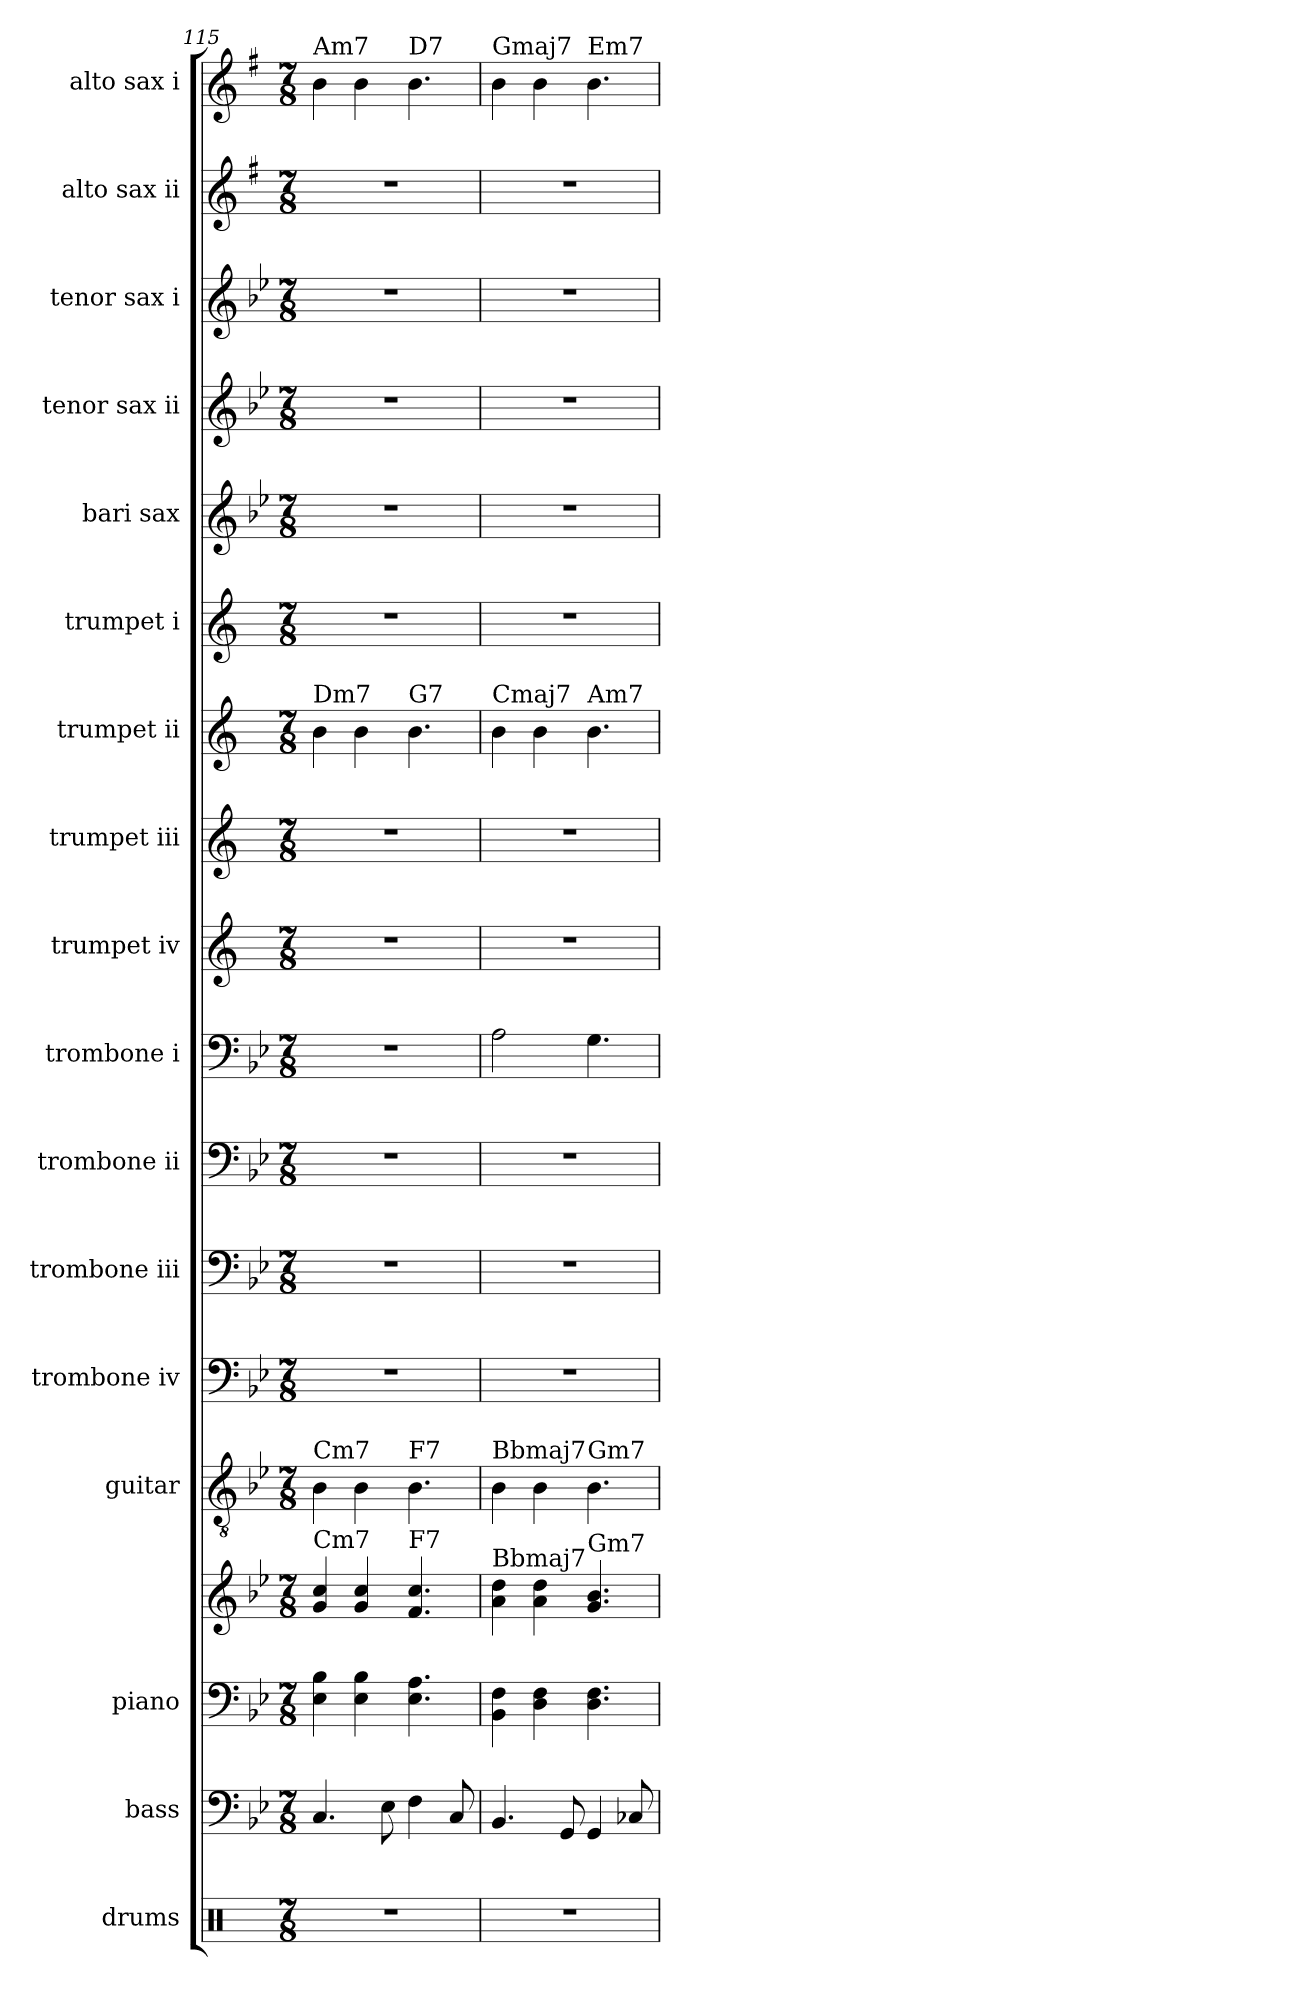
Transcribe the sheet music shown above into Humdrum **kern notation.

**kern	**kern	**kern	**kern	**kern	**kern	**kern	**kern	**kern	**kern	**kern	**kern	**kern	**kern	**kern	**kern	**kern	**kern
*part17	*part16	*part15	*part15	*part14	*part13	*part12	*part11	*part10	*part9	*part8	*part7	*part6	*part5	*part4	*part3	*part2	*part1
*staff18	*staff17	*staff16	*staff15	*staff14	*staff13	*staff12	*staff11	*staff10	*staff9	*staff8	*staff7	*staff6	*staff5	*staff4	*staff3	*staff2	*staff1
*I"drums	*I"bass	*I"piano	*	*I"guitar	*I"trombone iv	*I"trombone iii	*I"trombone ii	*I"trombone i	*I"trumpet iv	*I"trumpet iii	*I"trumpet ii	*I"trumpet i	*I"bari sax	*I"tenor sax ii	*I"tenor sax i	*I"alto sax ii	*I"alto sax i
*I'drs.	*I'bass	*I'pno.	*	*I'gtr.	*I'tbn. iv	*I'tbn. iii	*I'tbn. ii	*I'tbn. i	*I'tpt. iv	*I'tpt. iii	*I'tpt. ii	*I'tpt. i	*I'bari	*I'tenor ii	*I'tenor i	*I'alto ii	*I'alto i
*clefX	*clefF4	*clefF4	*clefG2	*clefGv2	*clefF4	*clefF4	*clefF4	*clefF4	*clefG2	*clefG2	*clefG2	*clefG2	*clefG2	*clefG2	*clefG2	*clefG2	*clefG2
*	*ITrd7c12	*	*	*	*	*	*	*	*ITrd1c2	*ITrd1c2	*ITrd1c2	*ITrd1c2	*ITrd12c21	*ITrd8c14	*ITrd8c14	*ITrd5c9	*ITrd5c9
*k[]	*k[b-e-]	*k[b-e-]	*k[b-e-]	*k[b-e-]	*k[b-e-]	*k[b-e-]	*k[b-e-]	*k[b-e-]	*k[b-e-]	*k[b-e-]	*k[b-e-]	*k[b-e-]	*k[b-e-]	*k[b-e-]	*k[b-e-]	*k[b-e-]	*k[b-e-]
*M7/8	*M7/8	*M7/8	*M7/8	*M7/8	*M7/8	*M7/8	*M7/8	*M7/8	*M7/8	*M7/8	*M7/8	*M7/8	*M7/8	*M7/8	*M7/8	*M7/8	*M7/8
=115	=115	=115	=115	=115	=115	=115	=115	=115	=115	=115	=115	=115	=115	=115	=115	=115	=115
!	!	!	!	!	!	!	!	!	!	!	!	!	!	!	!	!	!LO:TX:a:t=Am7
!	!	!	!	!	!	!	!	!	!	!	!LO:TX:a:t=Dm7	!	!	!	!	!	!
!	!	!	!	!LO:TX:a:t=Cm7	!	!	!	!	!	!	!	!	!	!	!	!	!
!	!	!	!LO:TX:a:t=Cm7	!	!	!	!	!	!	!	!	!	!	!	!	!	!
2..r	4.CC/	4E-\ 4B-\	4g/ 4cc/	4B-\	2..r	2..r	2..r	2..r	2..r	2..r	4a	2..r	2..r	2..r	2..r	2..r	4d
.	.	4E-\ 4B-\	4g/ 4cc/	4B-\	.	.	.	.	.	.	4a	.	.	.	.	.	4d
.	8EE-\	.	.	.	.	.	.	.	.	.	.	.	.	.	.	.	.
!	!	!	!	!	!	!	!	!	!	!	!	!	!	!	!	!	!LO:TX:a:t=D7
!	!	!	!	!	!	!	!	!	!	!	!LO:TX:a:t=G7	!	!	!	!	!	!
!	!	!	!	!LO:TX:a:t=F7	!	!	!	!	!	!	!	!	!	!	!	!	!
!	!	!	!LO:TX:a:t=F7	!	!	!	!	!	!	!	!	!	!	!	!	!	!
.	4FF\	4.E-\ 4.A\	4.f/ 4.cc/	4.B-\	.	.	.	.	.	.	4.a	.	.	.	.	.	4.d
.	8CC/	.	.	.	.	.	.	.	.	.	.	.	.	.	.	.	.
=116	=116	=116	=116	=116	=116	=116	=116	=116	=116	=116	=116	=116	=116	=116	=116	=116	=116
!	!	!	!	!	!	!	!	!	!	!	!	!	!	!	!	!	!LO:TX:a:t=Gmaj7
!	!	!	!	!	!	!	!	!	!	!	!LO:TX:a:t=Cmaj7	!	!	!	!	!	!
!	!	!	!	!LO:TX:a:t=Bbmaj7	!	!	!	!	!	!	!	!	!	!	!	!	!
!	!	!	!LO:TX:a:t=Bbmaj7	!	!	!	!	!	!	!	!	!	!	!	!	!	!
2..r	4.BBB-/	4BB-\ 4F\	4a\ 4dd\	4B-\	2..r	2..r	2..r	2A\	2..r	2..r	4a	2..r	2..r	2..r	2..r	2..r	4d
.	.	4D\ 4F\	4a\ 4dd\	4B-\	.	.	.	.	.	.	4a	.	.	.	.	.	4d
.	8GGG/	.	.	.	.	.	.	.	.	.	.	.	.	.	.	.	.
!	!	!	!	!	!	!	!	!	!	!	!	!	!	!	!	!	!LO:TX:a:t=Em7
!	!	!	!	!	!	!	!	!	!	!	!LO:TX:a:t=Am7	!	!	!	!	!	!
!	!	!	!	!LO:TX:a:t=Gm7	!	!	!	!	!	!	!	!	!	!	!	!	!
!	!	!	!LO:TX:a:t=Gm7	!	!	!	!	!	!	!	!	!	!	!	!	!	!
.	4GGG/	4.D\ 4.F\	4.g/ 4.b-/	4.B-\	.	.	.	4.G\	.	.	4.a	.	.	.	.	.	4.d
.	8CC-X/	.	.	.	.	.	.	.	.	.	.	.	.	.	.	.	.
=	=	=	=	=	=	=	=	=	=	=	=	=	=	=	=	=	=
*-	*-	*-	*-	*-	*-	*-	*-	*-	*-	*-	*-	*-	*-	*-	*-	*-	*-
